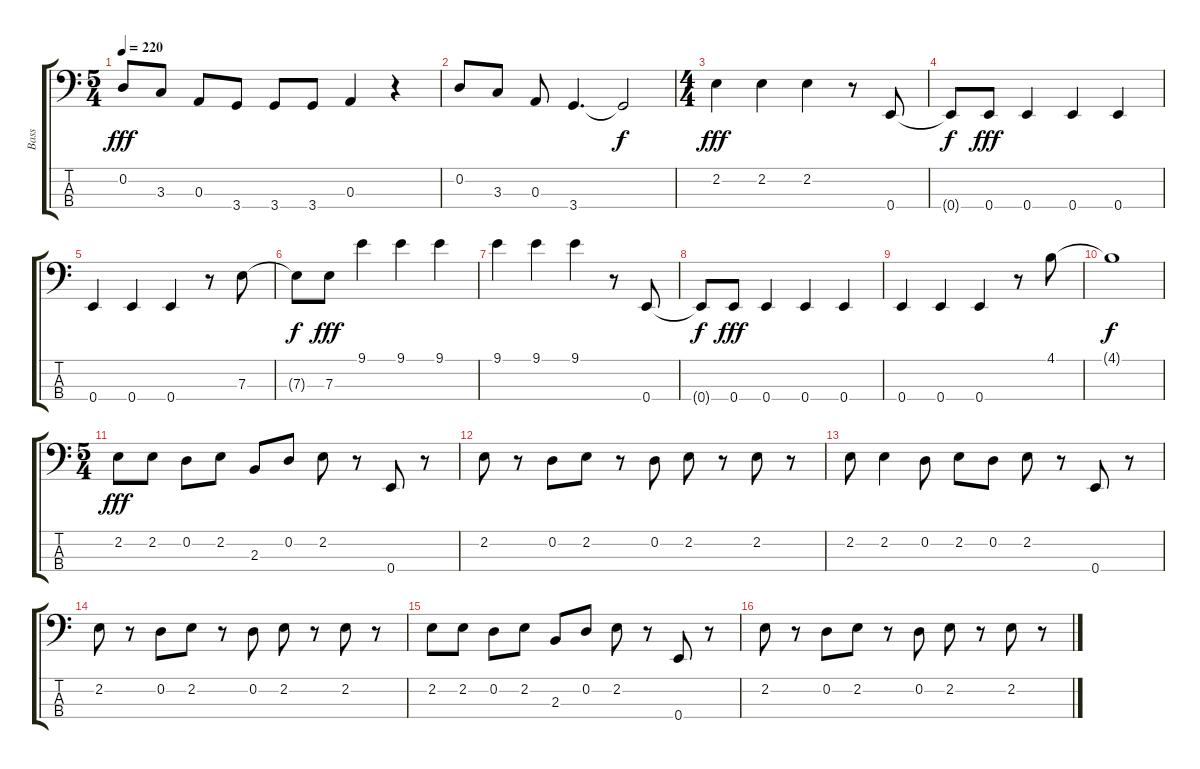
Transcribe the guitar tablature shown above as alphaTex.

\track ("Bass" "Bass") {instrument electricbasspick}
\staff {score tabs}
\tuning (G2 D2 A1 E1) {hide}
\ts (5 4)
\tempo 220
\clef f4
\ks c
0.2.8{dy fff} 3.3.8 0.3.8 3.4.8 3.4.8 3.4.8 0.3.4 r.4 |
0.2.8 3.3.8 0.3.8 3.4.4{d} 3.4{t}.2{dy f} |
\ts (4 4)
2.2.4{dy fff} 2.2.4 2.2.4 r.8 0.4.8 |
0.4{t}.8{dy f} 0.4.8{dy fff} 0.4.4 0.4.4 0.4.4 |
0.4.4 0.4.4 0.4.4 r.8 7.3.8 |
7.3{t}.8{dy f} 7.3.8{dy fff} 9.1.4 9.1.4 9.1.4 |
9.1.4 9.1.4 9.1.4 r.8 0.4.8 |
0.4{t}.8{dy f} 0.4.8{dy fff} 0.4.4 0.4.4 0.4.4 |
0.4.4 0.4.4 0.4.4 r.8 4.1.8 |
4.1{t}.1{dy f} |
\ts (5 4)
2.2.8{dy fff} 2.2.8 0.2.8 2.2.8 2.3.8 0.2.8 2.2.8 r.8 0.4.8 r.8 |
2.2.8 r.8 0.2.8 2.2.8 r.8 0.2.8 2.2.8 r.8 2.2.8 r.8 |
2.2.8 2.2.4 0.2.8 2.2.8 0.2.8 2.2.8 r.8 0.4.8 r.8 |
2.2.8 r.8 0.2.8 2.2.8 r.8 0.2.8 2.2.8 r.8 2.2.8 r.8 |
2.2.8 2.2.8 0.2.8 2.2.8 2.3.8 0.2.8 2.2.8 r.8 0.4.8 r.8 |
2.2.8 r.8 0.2.8 2.2.8 r.8 0.2.8 2.2.8 r.8 2.2.8 r.8
